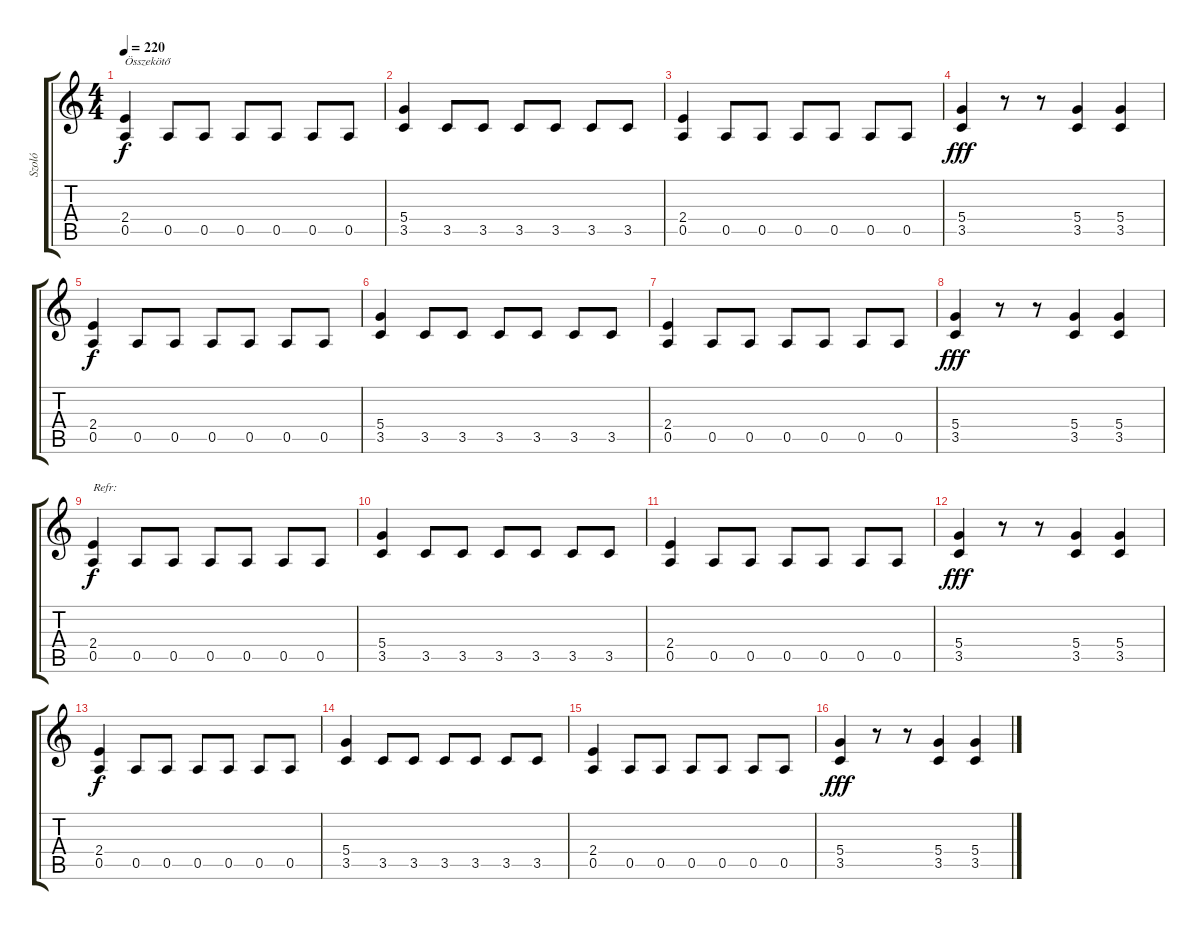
\track ("Szoló" "Szoló") {instrument electricguitarjazz}
\staff {score tabs}
\tuning (E4 B3 G3 D3 A2 E2) {hide}
\ts (4 4)
\tempo 220
\clef g2
\ks c
(2.4 0.5).4{txt "Összekötő" dy f} 0.5.8 0.5.8 0.5.8 0.5.8 0.5.8 0.5.8 |
(5.4 3.5).4 3.5.8 3.5.8 3.5.8 3.5.8 3.5.8 3.5.8 |
(2.4 0.5).4 0.5.8 0.5.8 0.5.8 0.5.8 0.5.8 0.5.8 |
(5.4 3.5).4{dy fff} r.8 r.8 (5.4 3.5).4 (5.4 3.5).4 |
(2.4 0.5).4{dy f} 0.5.8 0.5.8 0.5.8 0.5.8 0.5.8 0.5.8 |
(5.4 3.5).4 3.5.8 3.5.8 3.5.8 3.5.8 3.5.8 3.5.8 |
(2.4 0.5).4 0.5.8 0.5.8 0.5.8 0.5.8 0.5.8 0.5.8 |
(5.4 3.5).4{dy fff} r.8 r.8 (5.4 3.5).4 (5.4 3.5).4 |
(2.4 0.5).4{txt "Refr:" dy f} 0.5.8 0.5.8 0.5.8 0.5.8 0.5.8 0.5.8 |
(5.4 3.5).4 3.5.8 3.5.8 3.5.8 3.5.8 3.5.8 3.5.8 |
(2.4 0.5).4 0.5.8 0.5.8 0.5.8 0.5.8 0.5.8 0.5.8 |
(5.4 3.5).4{dy fff} r.8 r.8 (5.4 3.5).4 (5.4 3.5).4 |
(2.4 0.5).4{dy f} 0.5.8 0.5.8 0.5.8 0.5.8 0.5.8 0.5.8 |
(5.4 3.5).4 3.5.8 3.5.8 3.5.8 3.5.8 3.5.8 3.5.8 |
(2.4 0.5).4 0.5.8 0.5.8 0.5.8 0.5.8 0.5.8 0.5.8 |
(5.4 3.5).4{dy fff} r.8 r.8 (5.4 3.5).4 (5.4 3.5).4
